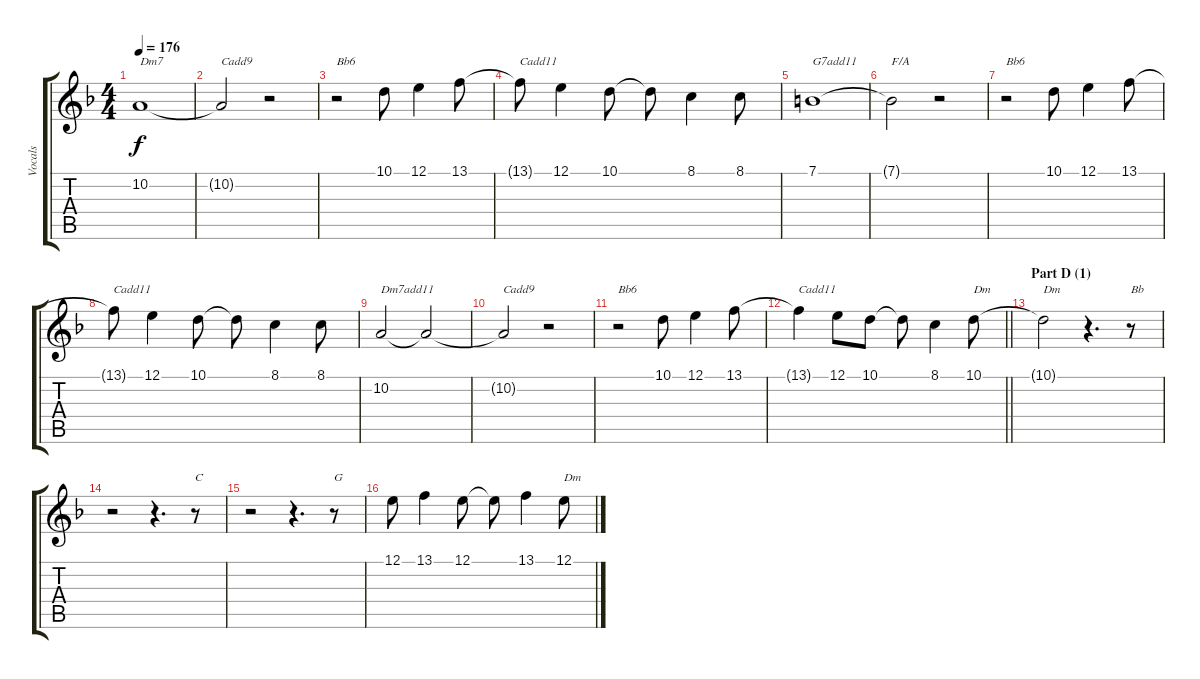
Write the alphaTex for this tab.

\track ("Vocals" "Vocals") {instrument trumpet}
\staff {score tabs}
\tuning (E4 B3 G3 D3 A2 E2) {hide}
\ts (4 4)
\tempo 176
\clef g2
\ks f
10.2.1{txt "Dm7" dy f} |
10.2{t}.2{txt "Cadd9"} r.2 |
r.2{txt "Bb6"} 10.1.8 12.1.4 13.1.8 |
13.1{t}.8{txt "Cadd11"} 12.1.4 10.1.8 10.1{t}.8 8.1.4 8.1.8 |
7.1.1{txt "G7add11"} |
7.1{t}.2{txt "F/A"} r.2 |
r.2{txt "Bb6"} 10.1.8 12.1.4 13.1.8 |
13.1{t}.8{txt "Cadd11"} 12.1.4 10.1.8 10.1{t}.8 8.1.4 8.1.8 |
10.2.2{txt "Dm7add11"} 10.2{t}.2 |
10.2{t}.2{txt "Cadd9"} r.2 |
r.2{txt "Bb6"} 10.1.8 12.1.4 13.1.8 |
\barLineRight lightlight
13.1{t}.4{txt "Cadd11"} 12.1.8 10.1.8 10.1{t}.8 8.1.4 10.1.8{txt "Dm"} |
\section ("" "Part D (1)")
10.1{t}.2{txt "Dm"} r.4{d} r.8{txt "Bb"} |
r.2 r.4{d} r.8{txt "C"} |
r.2 r.4{d} r.8{txt "G"} |
12.1.8 13.1.4 12.1.8 12.1{t}.8 13.1.4 12.1.8{txt "Dm"}
